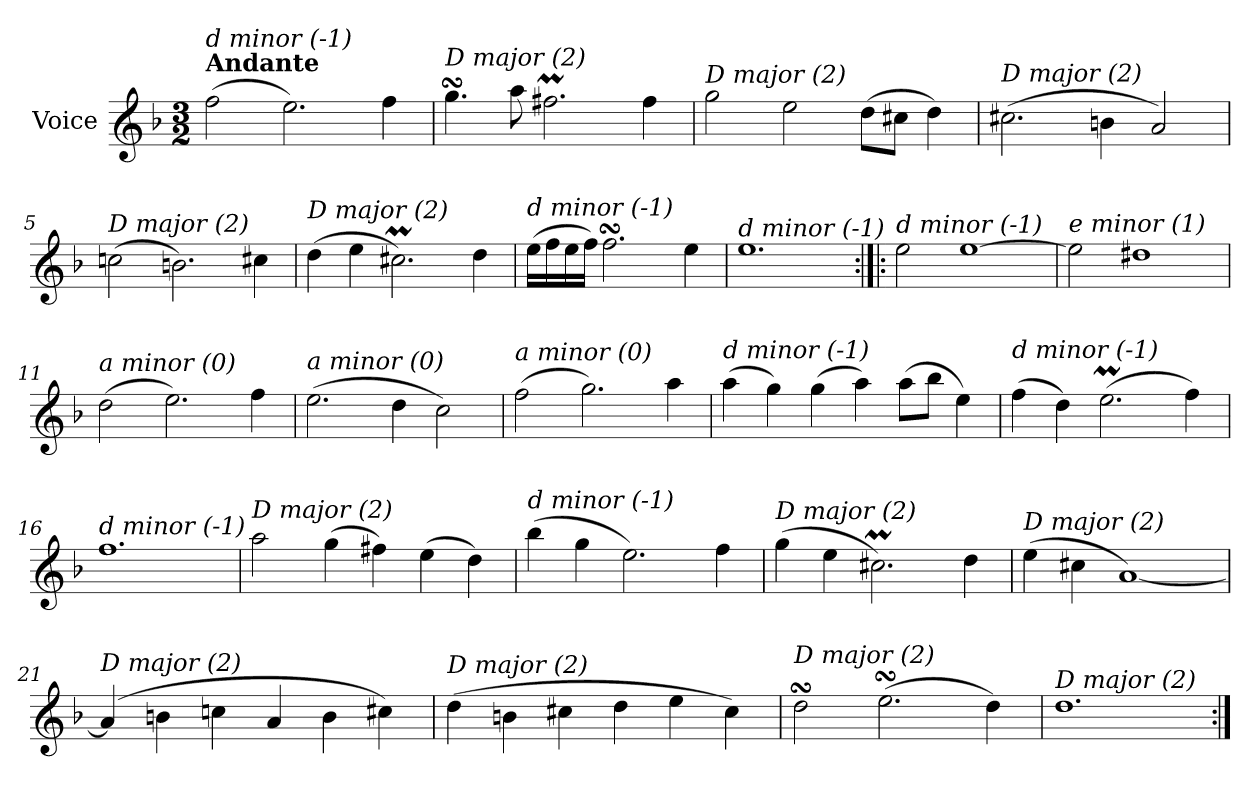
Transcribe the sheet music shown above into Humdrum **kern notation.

**kern
*part1
*staff1
*I"Voice
*clefG2
*k[b-]
*F:
*M3/2
=1
!LO:TX:a:B:t=Andante
!LO:TX:i:t=d minor (-1)
(>2ff\
2.ee\)
4ff\
=2
!LO:TX:i:t=D major (2)
4.ggsSSS\
8aa\
2.ff#Xm\
4ff#\
=3
!LO:TX:i:t=D major (2)
2gg\
2ee\
(>8dd\L
8cc#X\J
4dd\)
=4
!LO:TX:i:t=D major (2)
(>2.cc#X\
4bn\
2a/)
=5
!LO:TX:i:t=D major (2)
(>2ccn\
2.bn\)
4cc#X\
=6
!LO:TX:i:t=D major (2)
(>4dd\
4ee\
2.cc#Xm\)
4dd\
!!LO:LB:g=z
=7
!LO:TX:i:t=d minor (-1)
(>16ee\LL
16ff\
16ee\
16ff\JJ)
2.ffsSSs\
4ee\
=8
!LO:TX:i:t=d minor (-1)
1.ee
=9:|!|:
!LO:TX:i:t=d minor (-1)
2ee\
[1ee
=10
!LO:TX:i:t=e minor (1)
2ee\]
1dd#Xi
=11
!LO:TX:i:t=a minor (0)
(>2dd\
2.ee\)
4ff\
=12
!LO:TX:i:t=a minor (0)
(>2.ee\
4dd\
2cc\)
!!LO:LB:g=z
=13
!LO:TX:i:t=a minor (0)
(>2ff\
2.gg\)
4aa\
=14
!LO:TX:i:t=d minor (-1)
(>4aa\
4gg\)
(>4gg\
4aa\)
(>8aa\L
8bb-\J
4ee\)
=15
!LO:TX:i:t=d minor (-1)
(>4ff\
4dd\)
(>2.eem\
4ff\)
=16
!LO:TX:i:t=d minor (-1)
1.ff
=17
!LO:TX:i:t=D major (2)
2aa\
(>4gg\
4ff#X\)
(>4ee\
4dd\)
=18
!LO:TX:i:t=d minor (-1)
(>4bb-\
4gg\
2.ee\)
4ff\
!!LO:LB:g=z
=19
!LO:TX:i:t=D major (2)
(>4gg\
4ee\
2.cc#Xm\)
4dd\
=20
!LO:TX:i:t=D major (2)
(>4ee\
4cc#X\
[1a)
=21
!LO:TX:i:t=D major (2)
(4a/]
4bn\
4ccn\
4a/
4b\
4cc#X\)
=22
!LO:TX:i:t=D major (2)
(>4dd\
4bn\
4cc#X\
4dd\
4ee\
4cc#\)
=23
!LO:TX:i:t=D major (2)
2ddsSSS\
(>2.eesSsS\
4dd\)
=24
!LO:TX:i:t=D major (2)
1.dd
=:|!
*-
